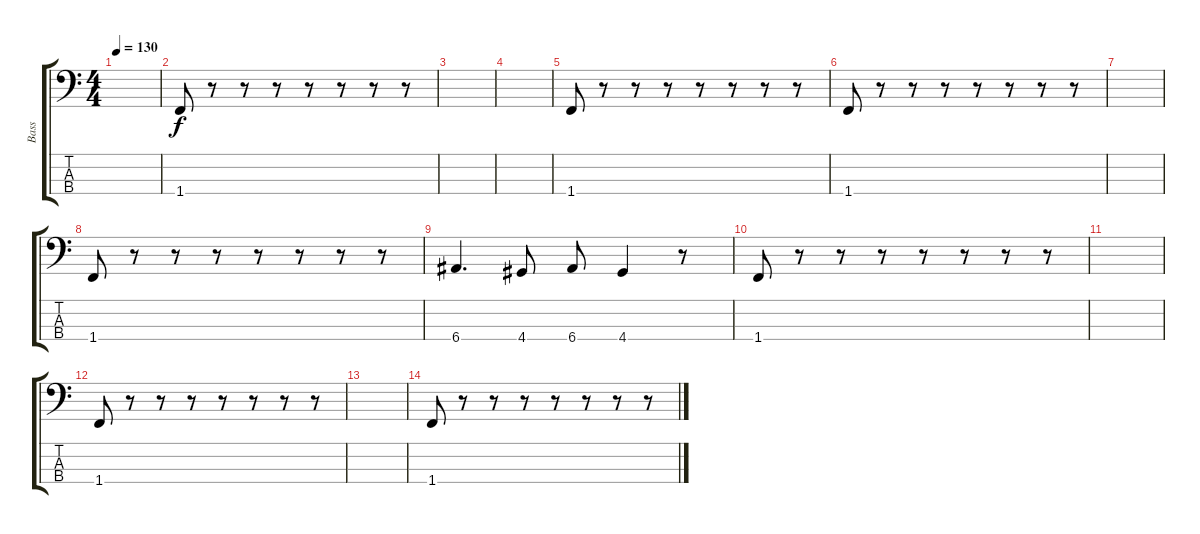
\track ("Bass" "Bass") {instrument electricbassfinger}
\staff {score tabs}
\tuning (G2 D2 A1 E1) {hide}
\ts (4 4)
\tempo 130
\clef f4
\ks c
|
1.4.8 r.8 r.8 r.8 r.8 r.8 r.8 r.8 |
|
|
1.4.8 r.8 r.8 r.8 r.8 r.8 r.8 r.8 |
1.4.8 r.8 r.8 r.8 r.8 r.8 r.8 r.8 |
|
1.4.8 r.8 r.8 r.8 r.8 r.8 r.8 r.8 |
6.4.4{d} 4.4.8 6.4.8 4.4.4 r.8 |
1.4.8 r.8 r.8 r.8 r.8 r.8 r.8 r.8 |
|
1.4.8 r.8 r.8 r.8 r.8 r.8 r.8 r.8 |
|
1.4.8 r.8 r.8 r.8 r.8 r.8 r.8 r.8
